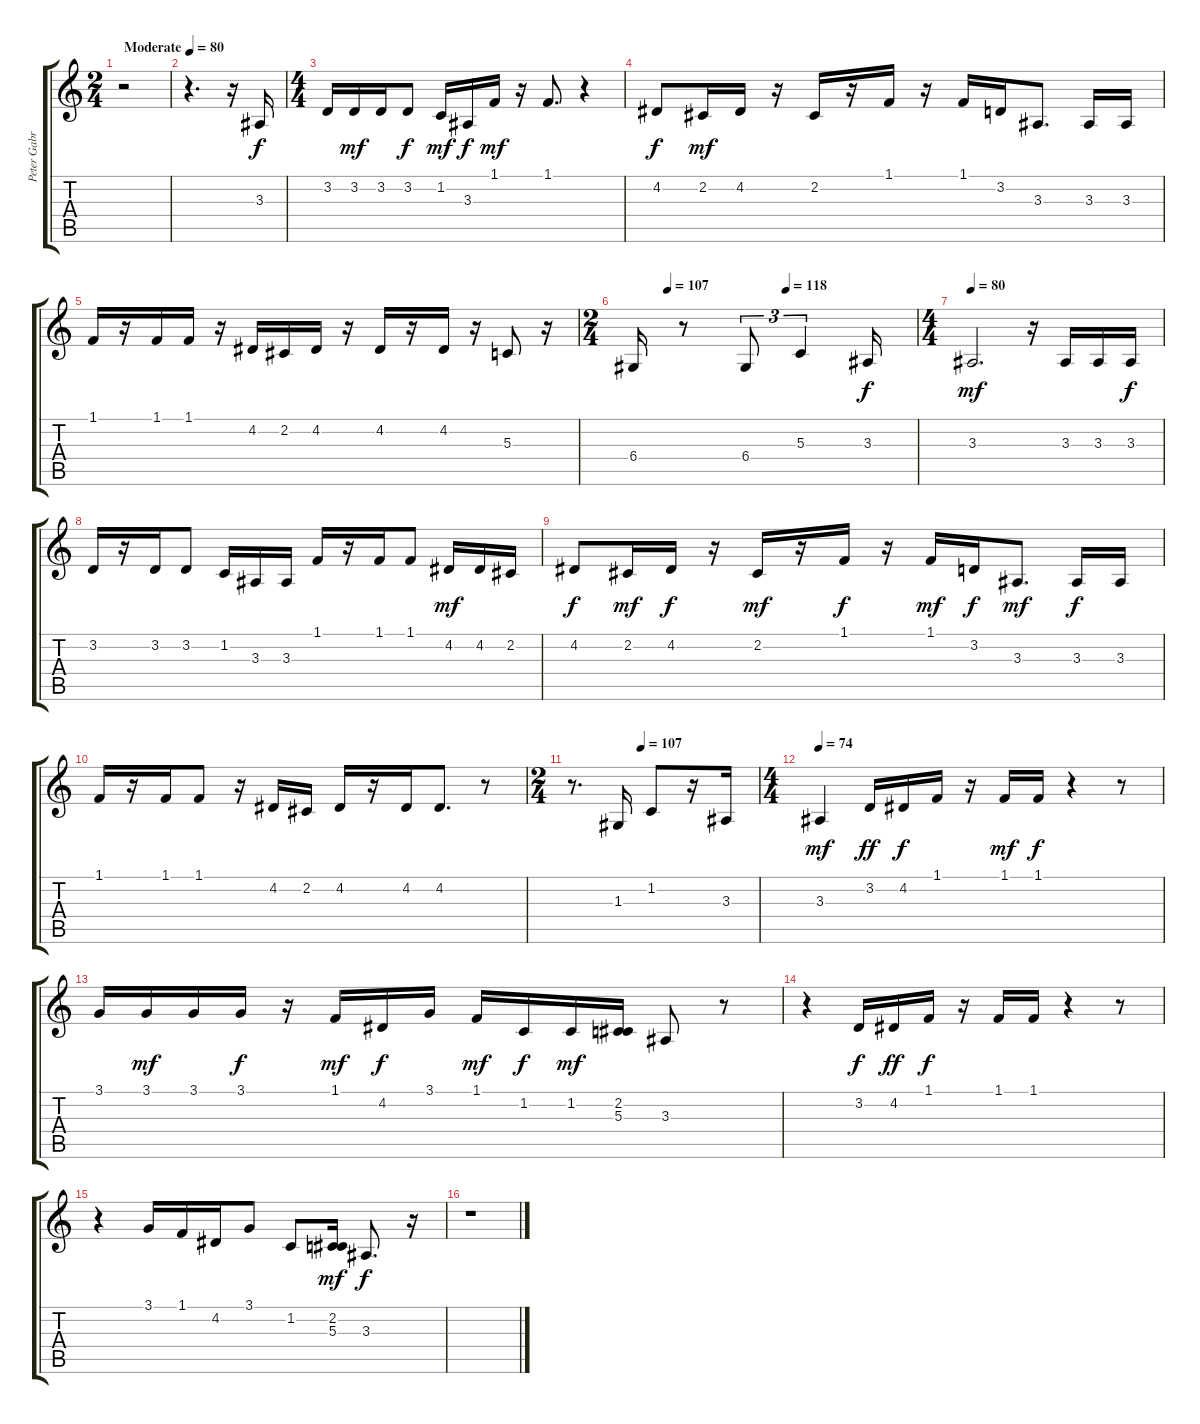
\track ("Peter Gabriel" "Peter Gabr") {instrument voiceoohs}
\staff {score tabs}
\tuning (E4 B3 G3 D3 A2 E2) {hide}
\ts (2 4)
\tempo (80 "Moderate")
\clef g2
\ks c
r.2{dy f instrument voiceoohs} |
r.4{d} r.16 3.3.16 |
\ts (4 4)
3.2.16 3.2.16{dy mf} 3.2.16 3.2.8{dy f} 1.2.16{dy mf} 3.3.16{dy f} 1.1.16{dy mf} r.16 1.1.8{d} r.4 |
4.2.8{dy f} 2.2.16{dy mf} 4.2.16 r.16 2.2.16 r.16 1.1.16 r.16 1.1.16 3.2.16 3.3.8{d} 3.3.16 3.3.16 |
1.1.16 r.16 1.1.16 1.1.16 r.16 4.2.16 2.2.16 4.2.16 r.16 4.2.16 r.16 4.2.16 r.16 5.3.8 r.16 |
\ts (2 4)
\tempo (107 0.125)
\tempo (118 0.5416666666666666)
6.4.16 r.8 6.4.8{tu (3 2)} 5.3.4{tu (3 2)} 3.3.16{dy f} |
\ts (4 4)
\tempo 80
3.3.2{d dy mf} r.16 3.3.16 3.3.16 3.3.16{dy f} |
3.2.16 r.16 3.2.16 3.2.8 1.2.16 3.3.16 3.3.16 1.1.16 r.16 1.1.16 1.1.8 4.2.16{dy mf} 4.2.16 2.2.16 |
4.2.8{dy f} 2.2.16{dy mf} 4.2.16{dy f} r.16 2.2.16{dy mf} r.16 1.1.16{dy f} r.16 1.1.16{dy mf} 3.2.16{dy f} 3.3.8{d dy mf} 3.3.16{dy f} 3.3.16 |
1.1.16 r.16 1.1.16 1.1.8 r.16 4.2.16 2.2.16 4.2.16 r.16 4.2.16 4.2.8{d} r.8 |
\ts (2 4)
\tempo (107 0.375)
r.8{d} 1.3.16 1.2.8 r.16 3.3.16 |
\ts (4 4)
\tempo 74
3.3.4{dy mf} 3.2.16{dy ff} 4.2.16{dy f} 1.1.16 r.16 1.1.16{dy mf} 1.1.16{dy f} r.4 r.8 |
3.1.16 3.1.16{dy mf} 3.1.16 3.1.16{dy f} r.16 1.1.16{dy mf} 4.2.16{dy f} 3.1.16 1.1.16{dy mf} 1.2.16{dy f} 1.2.16{dy mf} (2.2 5.3).16 3.3.8 r.8 |
r.4 3.2.16{dy f} 4.2.16{dy ff} 1.1.16{dy f} r.16 1.1.16 1.1.16 r.4 r.8 |
r.4 3.1.16 1.1.16 4.2.16 3.1.8 1.2.8 (2.2 5.3).16{dy mf} 3.3.8{d dy f} r.16 |
r.1
